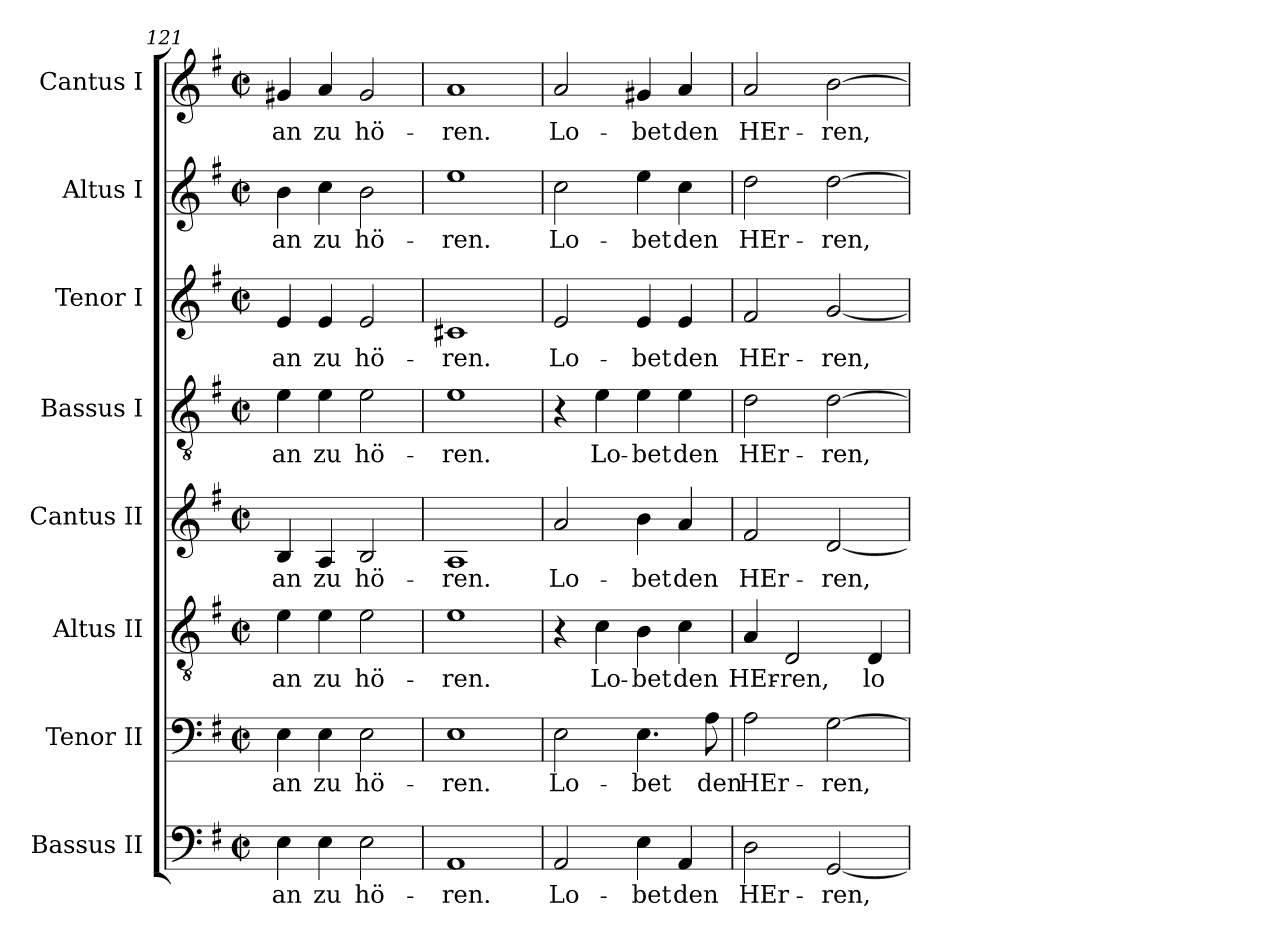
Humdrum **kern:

**kern	**text	**kern	**text	**kern	**text	**kern	**text	**kern	**text	**kern	**text	**kern	**text	**kern	**text
*part8	*part8	*part7	*part7	*part6	*part6	*part5	*part5	*part4	*part4	*part3	*part3	*part2	*part2	*part1	*part1
*staff8	*staff8	*staff7	*staff7	*staff6	*staff6	*staff5	*staff5	*staff4	*staff4	*staff3	*staff3	*staff2	*staff2	*staff1	*staff1
*I"Bassus II	*	*I"Tenor II	*	*I"Altus II	*	*I"Cantus II	*	*I"Bassus I	*	*I"Tenor I	*	*I"Altus I	*	*I"Cantus I	*
*I'B2	*	*I'T2	*	*I'A2	*	*I'C2	*	*I'B1	*	*I'T1	*	*I'A1	*	*I'C1	*
*clefF4	*	*clefF4	*	*clefGv2	*	*clefG2	*	*clefGv2	*	*clefG2	*	*clefG2	*	*clefG2	*
*k[f#]	*	*k[f#]	*	*k[f#]	*	*k[f#]	*	*k[f#]	*	*k[f#]	*	*k[f#]	*	*k[f#]	*
*G:	*	*G:	*	*G:	*	*G:	*	*G:	*	*G:	*	*G:	*	*G:	*
*M2/2	*	*M2/2	*	*M2/2	*	*M2/2	*	*M2/2	*	*M2/2	*	*M2/2	*	*M2/2	*
*met(c|)	*	*met(c|)	*	*met(c|)	*	*met(c|)	*	*met(c|)	*	*met(c|)	*	*met(c|)	*	*met(c|)	*
=121	=121	=121	=121	=121	=121	=121	=121	=121	=121	=121	=121	=121	=121	=121	=121
!	!LO:LY:b	!	!	!	!	!	!	!	!	!	!	!	!	!	!
!	!	!	!LO:LY:b	!	!	!	!	!	!	!	!	!	!	!	!
!	!	!	!	!	!LO:LY:b	!	!	!	!	!	!	!	!	!	!
!	!	!	!	!	!	!	!LO:LY:b	!	!	!	!	!	!	!	!
!	!	!	!	!	!	!	!	!	!LO:LY:b	!	!	!	!	!	!
!	!	!	!	!	!	!	!	!	!	!	!LO:LY:b	!	!	!	!
!	!	!	!	!	!	!	!	!	!	!	!	!	!LO:LY:b	!	!
!	!	!	!	!	!	!	!	!	!	!	!	!	!	!	!LO:LY:b
4E\	an	4E\	an	4e\	an	4B/	an	4e\	an	4e/	an	4b\	an	4g#X/	an
!	!LO:LY:b	!	!	!	!	!	!	!	!	!	!	!	!	!	!
!	!	!	!LO:LY:b	!	!	!	!	!	!	!	!	!	!	!	!
!	!	!	!	!	!LO:LY:b	!	!	!	!	!	!	!	!	!	!
!	!	!	!	!	!	!	!LO:LY:b	!	!	!	!	!	!	!	!
!	!	!	!	!	!	!	!	!	!LO:LY:b	!	!	!	!	!	!
!	!	!	!	!	!	!	!	!	!	!	!LO:LY:b	!	!	!	!
!	!	!	!	!	!	!	!	!	!	!	!	!	!LO:LY:b	!	!
!	!	!	!	!	!	!	!	!	!	!	!	!	!	!	!LO:LY:b
4E\	zu	4E\	zu	4e\	zu	4A/	zu	4e\	zu	4e/	zu	4cc\	zu	4a/	zu
!	!LO:LY:b	!	!	!	!	!	!	!	!	!	!	!	!	!	!
!	!	!	!LO:LY:b	!	!	!	!	!	!	!	!	!	!	!	!
!	!	!	!	!	!LO:LY:b	!	!	!	!	!	!	!	!	!	!
!	!	!	!	!	!	!	!LO:LY:b	!	!	!	!	!	!	!	!
!	!	!	!	!	!	!	!	!	!LO:LY:b	!	!	!	!	!	!
!	!	!	!	!	!	!	!	!	!	!	!LO:LY:b	!	!	!	!
!	!	!	!	!	!	!	!	!	!	!	!	!	!LO:LY:b	!	!
!	!	!	!	!	!	!	!	!	!	!	!	!	!	!	!LO:LY:b
2E\	hö-	2E\	hö-	2e\	hö-	2B/	hö-	2e\	hö-	2e/	hö-	2b\	hö-	2g#/	hö-
=122	=122	=122	=122	=122	=122	=122	=122	=122	=122	=122	=122	=122	=122	=122	=122
!	!LO:LY:b	!	!	!	!	!	!	!	!	!	!	!	!	!	!
!	!	!	!LO:LY:b	!	!	!	!	!	!	!	!	!	!	!	!
!	!	!	!	!	!LO:LY:b	!	!	!	!	!	!	!	!	!	!
!	!	!	!	!	!	!	!LO:LY:b	!	!	!	!	!	!	!	!
!	!	!	!	!	!	!	!	!	!LO:LY:b	!	!	!	!	!	!
!	!	!	!	!	!	!	!	!	!	!	!LO:LY:b	!	!	!	!
!	!	!	!	!	!	!	!	!	!	!	!	!	!LO:LY:b	!	!
!	!	!	!	!	!	!	!	!	!	!	!	!	!	!	!LO:LY:b
1AA	-ren.	1E	-ren.	1e	-ren.	1A	-ren.	1e	-ren.	1c#X	-ren.	1ee	-ren.	1a	-ren.
!!LO:LB:g=z
=123	=123	=123	=123	=123	=123	=123	=123	=123	=123	=123	=123	=123	=123	=123	=123
!	!LO:LY:b	!	!	!	!	!	!	!	!	!	!	!	!	!	!
!	!	!	!LO:LY:b	!	!	!	!	!	!	!	!	!	!	!	!
!	!	!	!	!	!	!	!LO:LY:b	!	!	!	!	!	!	!	!
!	!	!	!	!	!	!	!	!	!	!	!LO:LY:b	!	!	!	!
!	!	!	!	!	!	!	!	!	!	!	!	!	!LO:LY:b	!	!
!	!	!	!	!	!	!	!	!	!	!	!	!	!	!	!LO:LY:b
2AA/	Lo-	2E\	Lo-	4r	.	2a/	Lo-	4r	.	2e/	Lo-	2cc\	Lo-	2a/	Lo-
!	!	!	!	!	!LO:LY:b	!	!	!	!	!	!	!	!	!	!
!	!	!	!	!	!	!	!	!	!LO:LY:b	!	!	!	!	!	!
.	.	.	.	4c\	Lo-	.	.	4e\	Lo-	.	.	.	.	.	.
!	!LO:LY:b	!	!	!	!	!	!	!	!	!	!	!	!	!	!
!	!	!	!LO:LY:b	!	!	!	!	!	!	!	!	!	!	!	!
!	!	!	!	!	!LO:LY:b	!	!	!	!	!	!	!	!	!	!
!	!	!	!	!	!	!	!LO:LY:b	!	!	!	!	!	!	!	!
!	!	!	!	!	!	!	!	!	!LO:LY:b	!	!	!	!	!	!
!	!	!	!	!	!	!	!	!	!	!	!LO:LY:b	!	!	!	!
!	!	!	!	!	!	!	!	!	!	!	!	!	!LO:LY:b	!	!
!	!	!	!	!	!	!	!	!	!	!	!	!	!	!	!LO:LY:b
4E\	-bet	4.E\	-bet	4B\	-bet	4b\	-bet	4e\	-bet	4e/	-bet	4ee\	-bet	4g#X/	-bet
!	!LO:LY:b	!	!	!	!	!	!	!	!	!	!	!	!	!	!
!	!	!	!	!	!LO:LY:b	!	!	!	!	!	!	!	!	!	!
!	!	!	!	!	!	!	!LO:LY:b	!	!	!	!	!	!	!	!
!	!	!	!	!	!	!	!	!	!LO:LY:b	!	!	!	!	!	!
!	!	!	!	!	!	!	!	!	!	!	!LO:LY:b	!	!	!	!
!	!	!	!	!	!	!	!	!	!	!	!	!	!LO:LY:b	!	!
!	!	!	!	!	!	!	!	!	!	!	!	!	!	!	!LO:LY:b
4AA/	den	.	.	4c\	den	4a/	den	4e\	den	4e/	den	4cc\	den	4a/	den
!	!	!	!LO:LY:b	!	!	!	!	!	!	!	!	!	!	!	!
.	.	8A\	den	.	.	.	.	.	.	.	.	.	.	.	.
=124	=124	=124	=124	=124	=124	=124	=124	=124	=124	=124	=124	=124	=124	=124	=124
!	!LO:LY:b	!	!	!	!	!	!	!	!	!	!	!	!	!	!
!	!	!	!LO:LY:b	!	!	!	!	!	!	!	!	!	!	!	!
!	!	!	!	!	!LO:LY:b	!	!	!	!	!	!	!	!	!	!
!	!	!	!	!	!	!	!LO:LY:b	!	!	!	!	!	!	!	!
!	!	!	!	!	!	!	!	!	!LO:LY:b	!	!	!	!	!	!
!	!	!	!	!	!	!	!	!	!	!	!LO:LY:b	!	!	!	!
!	!	!	!	!	!	!	!	!	!	!	!	!	!LO:LY:b	!	!
!	!	!	!	!	!	!	!	!	!	!	!	!	!	!	!LO:LY:b
2D\	HEr-	2A\	HEr-	4A/	HEr-	2f#/	HEr-	2d\	HEr-	2f#/	HEr-	2dd\	HEr-	2a/	HEr-
!	!	!	!	!	!LO:LY:b	!	!	!	!	!	!	!	!	!	!
.	.	.	.	2D/	-ren,	.	.	.	.	.	.	.	.	.	.
!	!LO:LY:b	!	!	!	!	!	!	!	!	!	!	!	!	!	!
!	!	!	!LO:LY:b	!	!	!	!	!	!	!	!	!	!	!	!
!	!	!	!	!	!	!	!LO:LY:b	!	!	!	!	!	!	!	!
!	!	!	!	!	!	!	!	!	!LO:LY:b	!	!	!	!	!	!
!	!	!	!	!	!	!	!	!	!	!	!LO:LY:b	!	!	!	!
!	!	!	!	!	!	!	!	!	!	!	!	!	!LO:LY:b	!	!
!	!	!	!	!	!	!	!	!	!	!	!	!	!	!	!LO:LY:b
[2GG/	-ren,	[2G\	-ren,	.	.	[2d/	-ren,	[2d\	-ren,	[2g/	-ren,	[2dd\	-ren,	[2b\	-ren,
!	!	!	!	!	!LO:LY:b	!	!	!	!	!	!	!	!	!	!
.	.	.	.	4D/	lo-	.	.	.	.	.	.	.	.	.	.
=	=	=	=	=	=	=	=	=	=	=	=	=	=	=	=
*-	*-	*-	*-	*-	*-	*-	*-	*-	*-	*-	*-	*-	*-	*-	*-
